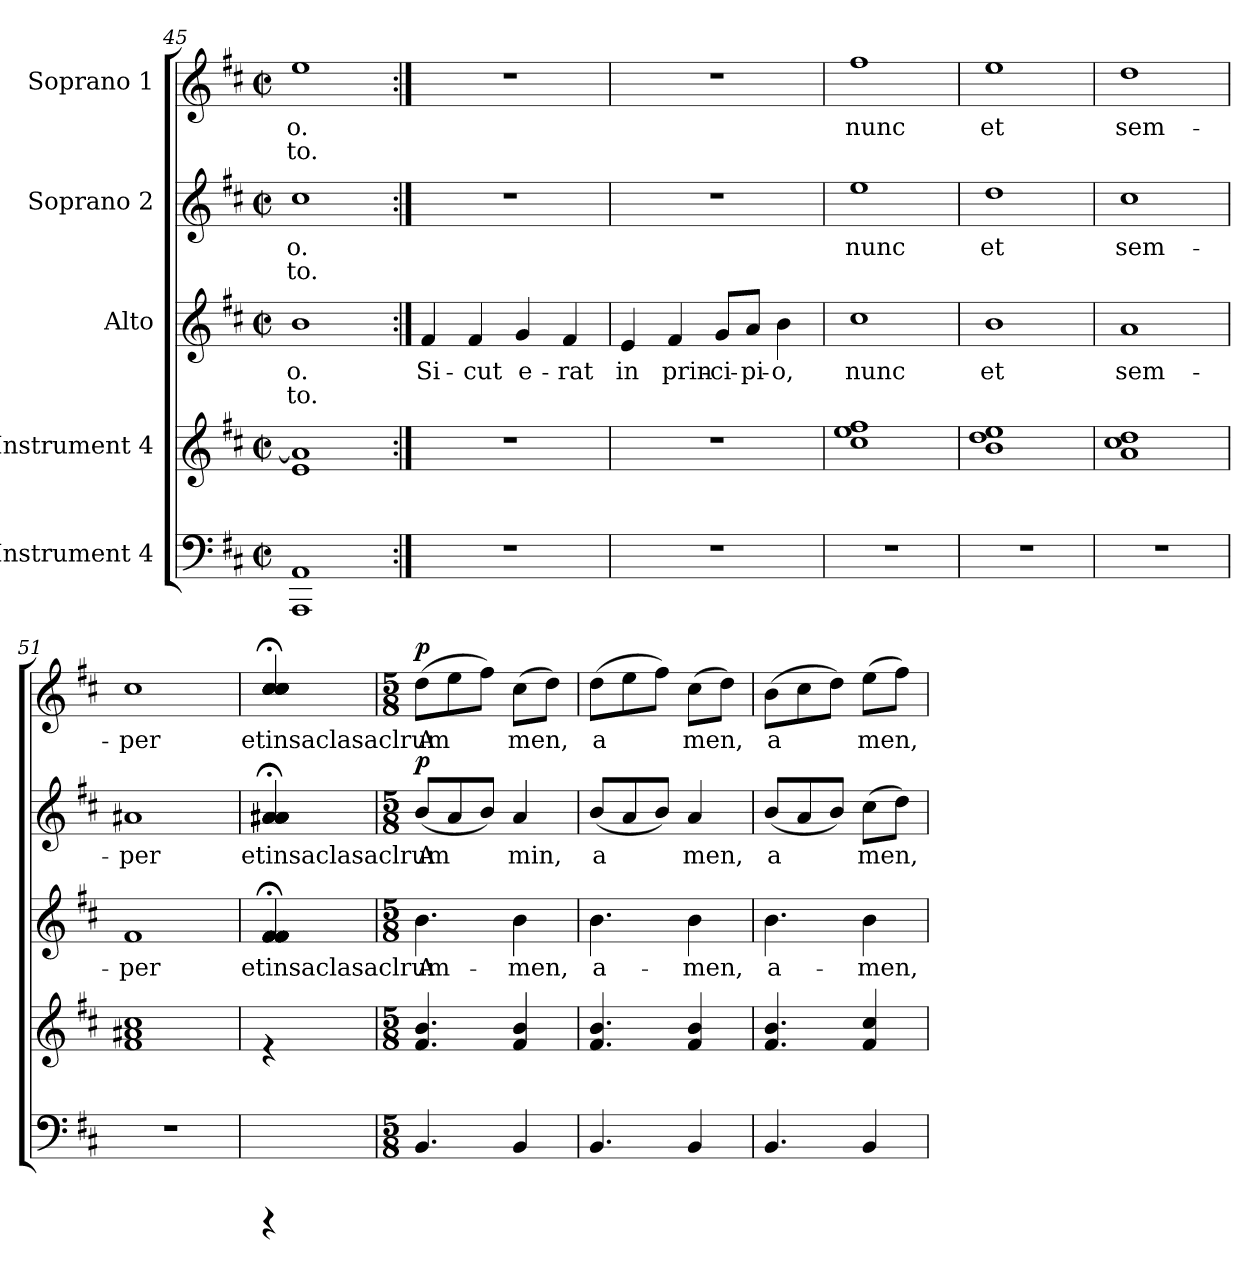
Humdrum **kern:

**kern	**kern	**kern	**text	**text	**kern	**text	**text	**dynam	**kern	**text	**text	**dynam
*part5	*part4	*part3	*part3	*part3	*part2	*part2	*part2	*part2	*part1	*part1	*part1	*part1
*staff5	*staff4	*staff3	*staff3	*staff3	*staff2	*staff2	*staff2	*staff2	*staff1	*staff1	*staff1	*staff1
*I"Instrument 4	*I"Instrument 4	*I"Alto	*	*	*I"Soprano 2	*	*	*	*I"Soprano 1	*	*	*
*clefF4	*clefG2	*clefG2	*	*	*clefG2	*	*	*	*clefG2	*	*	*
*k[f#c#]	*k[f#c#]	*k[f#c#]	*	*	*k[f#c#]	*	*	*	*k[f#c#]	*	*	*
*D:	*D:	*D:	*	*	*D:	*	*	*	*D:	*	*	*
*M2/2	*M2/2	*M2/2	*	*	*M2/2	*	*	*	*M2/2	*	*	*
*met(c|)	*met(c|)	*met(c|)	*	*	*met(c|)	*	*	*	*met(c|)	*	*	*
=45	=45	=45	=45	=45	=45	=45	=45	=45	=45	=45	=45	=45
!	!	!	!LO:LY:b:cj	!LO:LY:b:cj	!	!LO:LY:b:cj	!LO:LY:b:cj	!	!	!LO:LY:b:cj	!LO:LY:b:cj	!
1AA 1AAA	1e 1a]	1b	-o.	to.	1cc#	-o.	to.	.	1ee	-o.	to.	.
=46:|!	=46:|!	=46:|!	=46:|!	=46:|!	=46:|!	=46:|!	=46:|!	=46:|!	=46:|!	=46:|!	=46:|!	=46:|!
!	!	!	!LO:LY:b:cj	!	!	!	!	!	!	!	!	!
1r	1r	4f#/	Si-	.	1r	.	.	.	1r	.	.	.
!	!	!	!LO:LY:b:cj	!	!	!	!	!	!	!	!	!
.	.	4f#/	-cut	.	.	.	.	.	.	.	.	.
!	!	!	!LO:LY:b:cj	!	!	!	!	!	!	!	!	!
.	.	4g/	e-	.	.	.	.	.	.	.	.	.
!	!	!	!LO:LY:b:cj	!	!	!	!	!	!	!	!	!
.	.	4f#/	-rat	.	.	.	.	.	.	.	.	.
=47	=47	=47	=47	=47	=47	=47	=47	=47	=47	=47	=47	=47
!	!	!	!LO:LY:b:cj	!	!	!	!	!	!	!	!	!
1r	1r	4e/	in	.	1r	.	.	.	1r	.	.	.
!	!	!	!LO:LY:b:cj	!	!	!	!	!	!	!	!	!
.	.	4f#/	prin-	.	.	.	.	.	.	.	.	.
!	!	!	!LO:LY:b:cj	!	!	!	!	!	!	!	!	!
.	.	8g/L	-ci-	.	.	.	.	.	.	.	.	.
!	!	!	!LO:LY:b:cj	!	!	!	!	!	!	!	!	!
.	.	8a/J	-pi-	.	.	.	.	.	.	.	.	.
!	!	!	!LO:LY:b:cj	!	!	!	!	!	!	!	!	!
.	.	4b\	-o,	.	.	.	.	.	.	.	.	.
=48	=48	=48	=48	=48	=48	=48	=48	=48	=48	=48	=48	=48
!	!	!	!LO:LY:b:cj	!	!	!LO:LY:b:cj	!	!	!	!LO:LY:b:cj	!	!
1r	1ee 1cc# 1ff#	1cc#	nunc	.	1ee	nunc	.	.	1ff#	nunc	.	.
=49	=49	=49	=49	=49	=49	=49	=49	=49	=49	=49	=49	=49
!	!	!	!LO:LY:b:cj	!	!	!LO:LY:b:cj	!	!	!	!LO:LY:b:cj	!	!
1r	1dd 1b 1ee	1b	et	.	1dd	et	.	.	1ee	et	.	.
!!LO:PB:g=z
=50	=50	=50	=50	=50	=50	=50	=50	=50	=50	=50	=50	=50
!	!	!	!LO:LY:b:cj	!	!	!LO:LY:b:cj	!	!	!	!LO:LY:b:cj	!	!
1r	1cc# 1a 1dd	1a	sem-	.	1cc#	sem-	.	.	1dd	sem-	.	.
=51	=51	=51	=51	=51	=51	=51	=51	=51	=51	=51	=51	=51
!	!	!	!LO:LY:b:cj	!	!	!LO:LY:b:cj	!	!	!	!LO:LY:b:cj	!	!
1r	1a#X 1f# 1cc#	1f#	-per	.	1a#X	-per	.	.	1cc#	-per	.	.
=52	=52	=52	=52	=52	=52	=52	=52	=52	=52	=52	=52	=52
!	!	!	!LO:LY:b:cj	!	!	!LO:LY:b:cj	!	!	!	!LO:LY:b:cj	!	!
4rBBBB	4re	4f#/;< 4f#/;< 4f#/;< 4f#/;< 4f#/;< 4f#/;< 4f#/;< 4f#/;< 4f#/;<	etinsaclasaclrum	.	4a#X/;< 4a#/;< 4a#/;< 4a#/;< 4a#/;< 4a#/;< 4a#/;< 4a#/;< 4a#/;<	etinsaclasaclrum	.	.	4cc#/;< 4cc#/;< 4cc#/;< 4cc#/;< 4cc#/;< 4cc#/;< 4cc#/;< 4cc#/;< 4cc#/;<	etinsaclasaclrum	.	.
!!LO:LB:g=z
=53	=53	=53	=53	=53	=53	=53	=53	=53	=53	=53	=53	=53
*M5/8	*M5/8	*M5/8	*	*	*M5/8	*	*	*	*M5/8	*	*	*
!	!	!	!LO:LY:b:cj	!	!	!LO:LY:b:cj	!	!LO:DY:b	!	!LO:LY:b:cj	!	!LO:DY:b
4.BB/	4.f#/ 4.b/	4.b\	A-	.	(<8b/L	A-	.	p	(>8dd\L	A-	.	p
!	!	!	!	!	!	!LO:LY:b:cj	!	!	!	!LO:LY:b:cj	!	!
.	.	.	.	.	8a/	--	.	.	8ee\	--	.	.
!	!	!	!	!	!	!LO:LY:b:cj	!	!	!	!LO:LY:b:cj	!	!
.	.	.	.	.	8b/J)	--	.	.	8ff#\J)	--	.	.
!	!	!	!LO:LY:b:cj	!	!	!LO:LY:b:cj	!	!	!	!LO:LY:b:cj	!	!
4BB/	4b/ 4f#/	4b\	-men,	.	4a/	-min,	.	.	(>8cc#\L	-men,	.	.
!	!	!	!	!	!	!	!	!	!	!LO:LY:b:cj	!	!
.	.	.	.	.	.	.	.	.	8dd\J)	.	.	.
=54	=54	=54	=54	=54	=54	=54	=54	=54	=54	=54	=54	=54
!	!	!	!LO:LY:b:cj	!	!	!LO:LY:b:cj	!	!	!	!LO:LY:b:cj	!	!
4.BB/	4.f#/ 4.b/	4.b\	a-	.	(<8b/L	a-	.	.	(>8dd\L	a-	.	.
!	!	!	!	!	!	!LO:LY:b:cj	!	!	!	!LO:LY:b:cj	!	!
.	.	.	.	.	8a/	--	.	.	8ee\	--	.	.
!	!	!	!	!	!	!LO:LY:b:cj	!	!	!	!LO:LY:b:cj	!	!
.	.	.	.	.	8b/J)	--	.	.	8ff#\J)	--	.	.
!	!	!	!LO:LY:b:cj	!	!	!LO:LY:b:cj	!	!	!	!LO:LY:b:cj	!	!
4BB/	4f#/ 4b/	4b\	-men,	.	4a/	-men,	.	.	(>8cc#\L	-men,	.	.
!	!	!	!	!	!	!	!	!	!	!LO:LY:b:cj	!	!
.	.	.	.	.	.	.	.	.	8dd\J)	.	.	.
=55	=55	=55	=55	=55	=55	=55	=55	=55	=55	=55	=55	=55
!	!	!	!LO:LY:b:cj	!	!	!LO:LY:b:cj	!	!	!	!LO:LY:b:cj	!	!
4.BB/	4.f#/ 4.b/	4.b\	a-	.	(<8b/L	a-	.	.	(>8b\L	a-	.	.
!	!	!	!	!	!	!LO:LY:b:cj	!	!	!	!LO:LY:b:cj	!	!
.	.	.	.	.	8a/	--	.	.	8cc#\	--	.	.
!	!	!	!	!	!	!LO:LY:b:cj	!	!	!	!LO:LY:b:cj	!	!
.	.	.	.	.	8b/J)	--	.	.	8dd\J)	--	.	.
!	!	!	!LO:LY:b:cj	!	!	!LO:LY:b:cj	!	!	!	!LO:LY:b:cj	!	!
4BB/	4f#/ 4cc#/	4b\	-men,	.	(>8cc#\L	-men,	.	.	(>8ee\L	-men,	.	.
!	!	!	!	!	!	!LO:LY:b:cj	!	!	!	!LO:LY:b:cj	!	!
.	.	.	.	.	8dd\J)	.	.	.	8ff#\J)	.	.	.
=	=	=	=	=	=	=	=	=	=	=	=	=
*-	*-	*-	*-	*-	*-	*-	*-	*-	*-	*-	*-	*-
